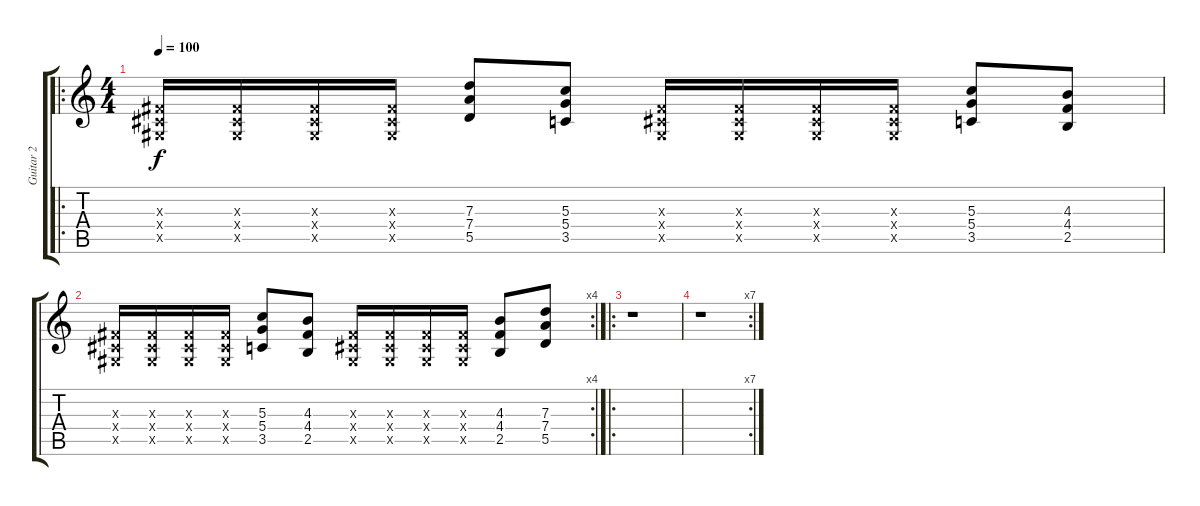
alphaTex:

\track ("Guitar 2" "Guitar 2") {instrument distortionguitar}
\staff {score tabs}
\tuning (E4 B3 G3 D3 A2 E2) {hide}
\ro
\ts (4 4)
\tempo 100
\clef g2
\ks c
(-1.3{x} -1.4{x} -1.5{x}).16{dy f} (-1.3{x} -1.4{x} -1.5{x}).16 (-1.3{x} -1.4{x} -1.5{x}).16 (-1.3{x} -1.4{x} -1.5{x}).16 (7.3 7.4 5.5).8 (5.3 5.4 3.5).8 (-1.3{x} -1.4{x} -1.5{x}).16 (-1.3{x} -1.4{x} -1.5{x}).16 (-1.3{x} -1.4{x} -1.5{x}).16 (-1.3{x} -1.4{x} -1.5{x}).16 (5.3 5.4 3.5).8 (4.3 4.4 2.5).8 |
\rc 4
(-1.3{x} -1.4{x} -1.5{x}).16 (-1.3{x} -1.4{x} -1.5{x}).16 (-1.3{x} -1.4{x} -1.5{x}).16 (-1.3{x} -1.4{x} -1.5{x}).16 (5.3 5.4 3.5).8 (4.3 4.4 2.5).8 (-1.3{x} -1.4{x} -1.5{x}).16 (-1.3{x} -1.4{x} -1.5{x}).16 (-1.3{x} -1.4{x} -1.5{x}).16 (-1.3{x} -1.4{x} -1.5{x}).16 (4.3 4.4 2.5).8 (7.3 7.4 5.5).8 |
\ro
r.1 |
\rc 7
r.1
